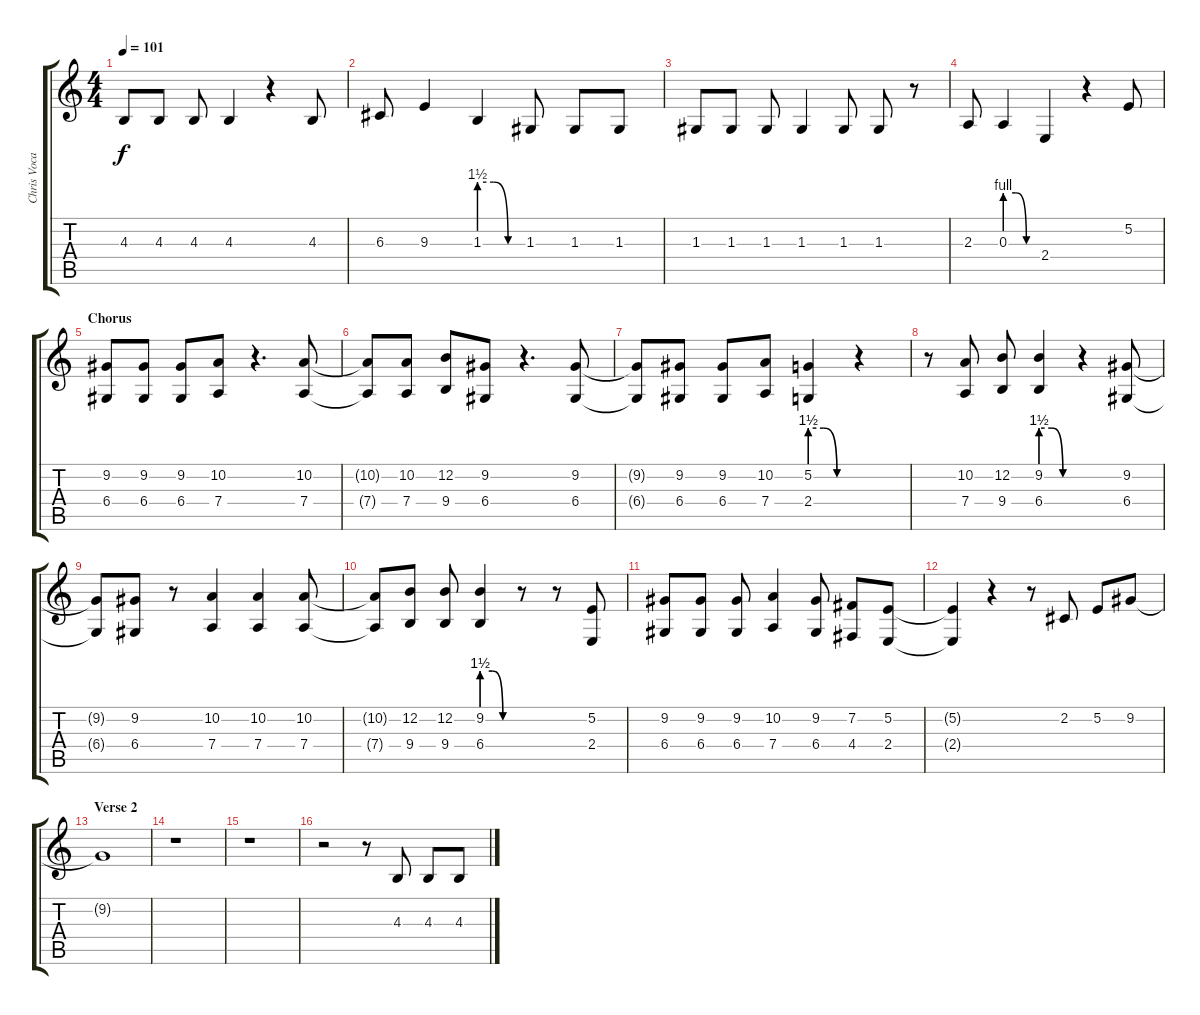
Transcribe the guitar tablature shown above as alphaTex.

\track ("Chris Vocals" "Chris Voca") {instrument cello}
\staff {score tabs}
\tuning (E4 B3 G3 D3 A2 E2) {hide}
\ts (4 4)
\tempo 101
\clef g2
\ks c
4.3.8{dy f} 4.3.8 4.3.8 4.3.4 r.4 4.3.8 |
6.3.8 9.3.4 1.3{be (custom 0 6 20 6 40 0 60 0)}.4 1.3.8 1.3.8 1.3.8 |
1.3.8 1.3.8 1.3.8 1.3.4 1.3.8 1.3.8 r.8 |
2.3.8 0.3{be (custom 0 4 20 4 40 0 60 0)}.4 2.4.4 r.4 5.2.8 |
\section ("" "Chorus")
(9.2 6.4).8 (9.2 6.4).8 (9.2 6.4).8 (10.2 7.4).8 r.4{d} (10.2 7.4).8 |
(10.2{t} 7.4{t}).8 (10.2 7.4).8 (12.2 9.4).8 (9.2 6.4).8 r.4{d} (9.2 6.4).8 |
(9.2{t} 6.4{t}).8 (9.2 6.4).8 (9.2 6.4).8 (10.2 7.4).8 (5.2{be (custom 0 6 20 6 40 0 60 0)} 2.4{be (custom 0 6 20 6 40 0 60 0)}).4 r.4 |
r.8 (10.2 7.4).8 (12.2 9.4).8 (9.2{be (custom 0 6 20 6 40 0 60 0)} 6.4{be (custom 0 6 20 6 40 0 60 0)}).4 r.4 (9.2 6.4).8 |
(9.2{t} 6.4{t}).8 (9.2 6.4).8 r.8 (10.2 7.4).4 (10.2 7.4).4 (10.2 7.4).8 |
(10.2{t} 7.4{t}).8 (12.2 9.4).8 (12.2 9.4).8 (9.2{be (custom 0 6 20 6 40 0 60 0)} 6.4{be (custom 0 6 20 6 40 0 60 0)}).4 r.8 r.8 (5.2 2.4).8 |
(9.2 6.4).8 (9.2 6.4).8 (9.2 6.4).8 (10.2 7.4).4 (9.2 6.4).8 (7.2 4.4).8 (5.2 2.4).8 |
(5.2{t} 2.4{t}).4 r.4 r.8 2.2.8 5.2.8 9.2.8 |
\section ("" "Verse 2")
9.2{t}.1 |
r.1 |
r.1 |
r.2 r.8 4.3.8 4.3.8 4.3.8
